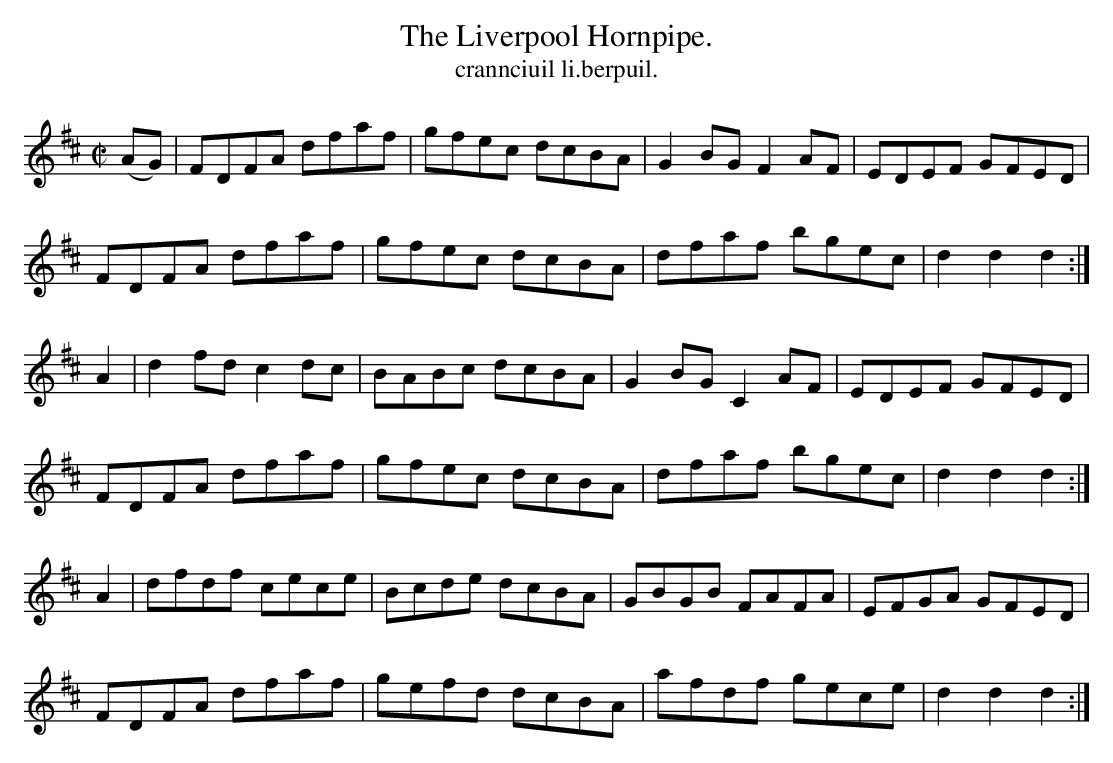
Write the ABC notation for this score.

X:1
T: Liverpool Hornpipe., The
T: crannciuil li.berpuil.
M: C|
K: D
(AG)|FDFA dfaf|gfec dcBA|G2BG F2 AF|EDEF GFED|
FDFA dfaf|gfec dcBA|dfaf bgec|d2 d2 d2:|
A2|d2fd c2 dc|BABc dcBA|G2BG C2 AF|EDEF GFED|
FDFA dfaf|gfec dcBA|dfaf bgec|d2 d2 d2:|
A2|dfdf cece|Bcde dcBA|GBGB FAFA|EFGA GFED|
FDFA dfaf|gefd dcBA|afdf gece|d2 d2 d2:|
